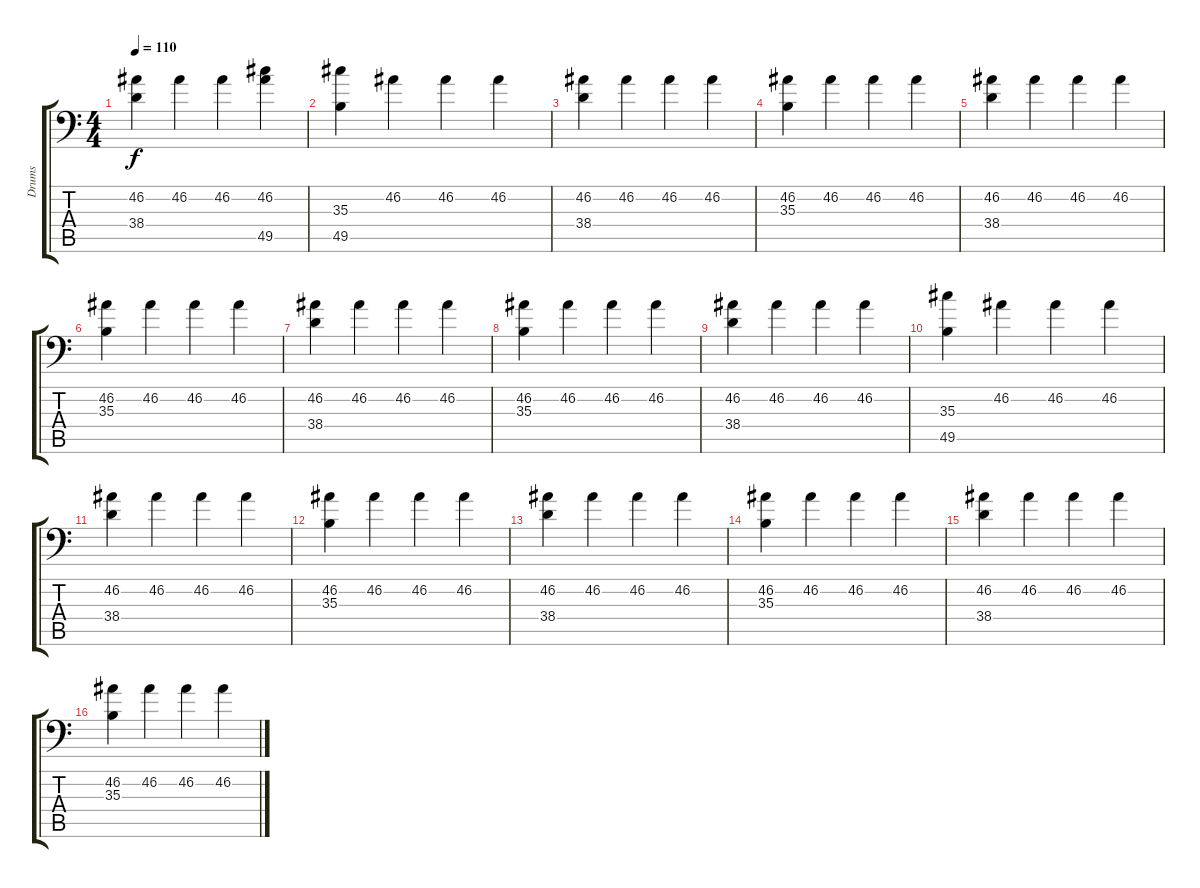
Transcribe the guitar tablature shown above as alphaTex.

\track ("Drums" "Drums") {instrument acousticgrandpiano}
\staff {score tabs}
\tuning (C-1 C-1 C-1 C-1 C-1 C-1) {hide}
\ts (4 4)
\tempo 110
\clef f4
\ks c
(46.2 38.4).4{dy f} 46.2.4 46.2.4 (46.2 49.5).4 |
(35.3 49.5).4 46.2.4 46.2.4 46.2.4 |
(46.2 38.4).4 46.2.4 46.2.4 46.2.4 |
(46.2 35.3).4 46.2.4 46.2.4 46.2.4 |
(46.2 38.4).4 46.2.4 46.2.4 46.2.4 |
(46.2 35.3).4 46.2.4 46.2.4 46.2.4 |
(46.2 38.4).4 46.2.4 46.2.4 46.2.4 |
(46.2 35.3).4 46.2.4 46.2.4 46.2.4 |
(46.2 38.4).4 46.2.4 46.2.4 46.2.4 |
(35.3 49.5).4 46.2.4 46.2.4 46.2.4 |
(46.2 38.4).4 46.2.4 46.2.4 46.2.4 |
(46.2 35.3).4 46.2.4 46.2.4 46.2.4 |
(46.2 38.4).4 46.2.4 46.2.4 46.2.4 |
(46.2 35.3).4 46.2.4 46.2.4 46.2.4 |
(46.2 38.4).4 46.2.4 46.2.4 46.2.4 |
(46.2 35.3).4 46.2.4 46.2.4 46.2.4
